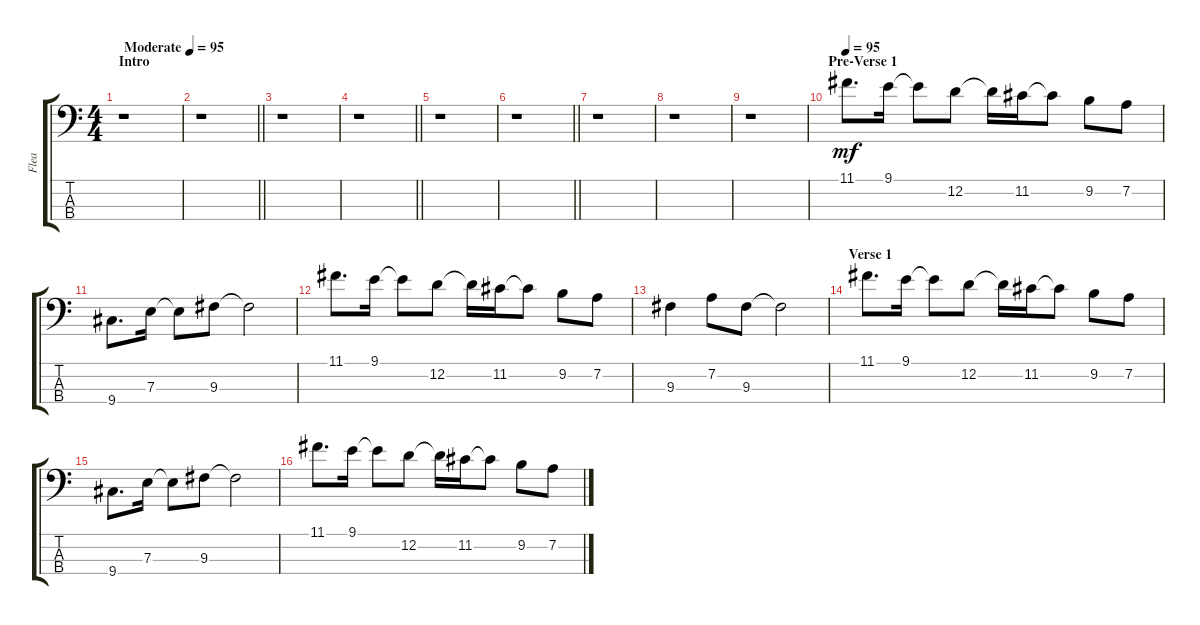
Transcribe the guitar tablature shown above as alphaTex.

\track ("Flea" "Flea") {instrument electricbassfinger}
\staff {score tabs}
\tuning (G2 D2 A1 E1) {hide}
\ts (4 4)
\section ("" "Intro")
\tempo (95 "Moderate")
\clef f4
\ks c
r.1{dy mf instrument electricbassfinger} |
\barLineRight lightlight
r.1 |
r.1 |
\barLineRight lightlight
r.1 |
r.1 |
\barLineRight lightlight
r.1 |
r.1 |
r.1 |
r.1 |
\section ("" "Pre-Verse 1")
\tempo 95
11.1.8{d} 9.1.16 9.1{t}.8 12.2.8 12.2{t}.16 11.2.16 11.2{t}.8 9.2.8 7.2.8 |
9.4.8{d} 7.3.16 7.3{t}.8 9.3.8 9.3{t}.2 |
11.1.8{d} 9.1.16 9.1{t}.8 12.2.8 12.2{t}.16 11.2.16 11.2{t}.8 9.2.8 7.2.8 |
9.3.4 7.2.8 9.3.8 9.3{t}.2 |
\section ("" "Verse 1")
11.1.8{d} 9.1.16 9.1{t}.8 12.2.8 12.2{t}.16 11.2.16 11.2{t}.8 9.2.8 7.2.8 |
9.4.8{d} 7.3.16 7.3{t}.8 9.3.8 9.3{t}.2 |
11.1.8{d} 9.1.16 9.1{t}.8 12.2.8 12.2{t}.16 11.2.16 11.2{t}.8 9.2.8 7.2.8
